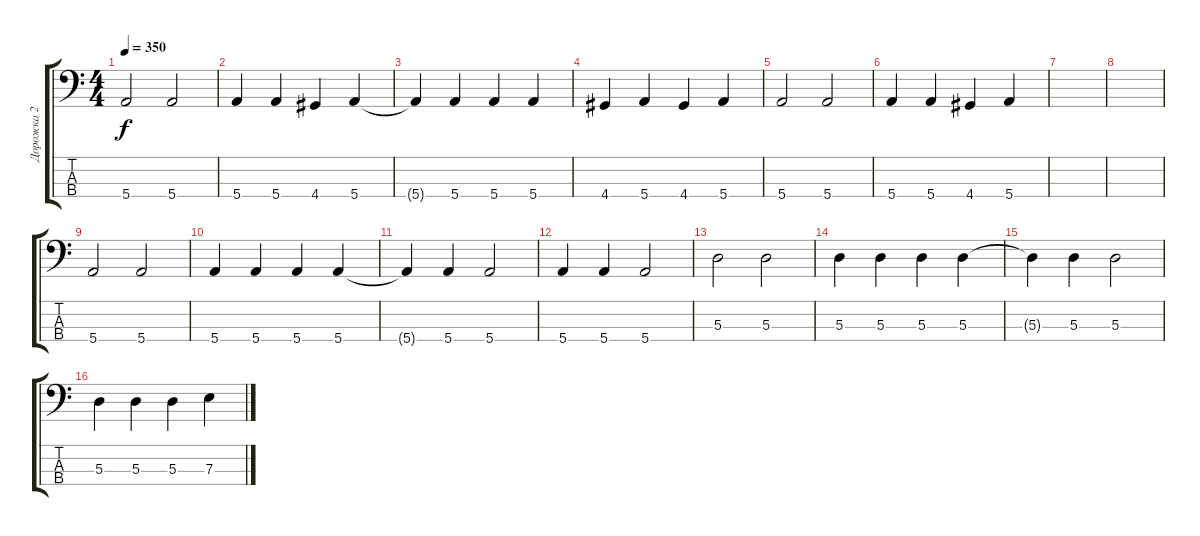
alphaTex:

\track ("Дорожка 2" "Дорожка 2") {instrument electricbasspick}
\staff {score tabs}
\tuning (G2 D2 A1 E1) {hide}
\ts (4 4)
\tempo 350
\clef f4
\ks c
5.4.2{dy f} 5.4.2 |
5.4.4 5.4.4 4.4.4 5.4.4 |
5.4{t}.4 5.4.4 5.4.4 5.4.4 |
4.4.4 5.4.4 4.4.4 5.4.4 |
5.4.2 5.4.2 |
5.4.4 5.4.4 4.4.4 5.4.4 |
|
|
5.4.2 5.4.2 |
5.4.4 5.4.4 5.4.4 5.4.4 |
5.4{t}.4 5.4.4 5.4.2 |
5.4.4 5.4.4 5.4.2 |
5.3.2 5.3.2 |
5.3.4 5.3.4 5.3.4 5.3.4 |
5.3{t}.4 5.3.4 5.3.2 |
5.3.4 5.3.4 5.3.4 7.3.4
